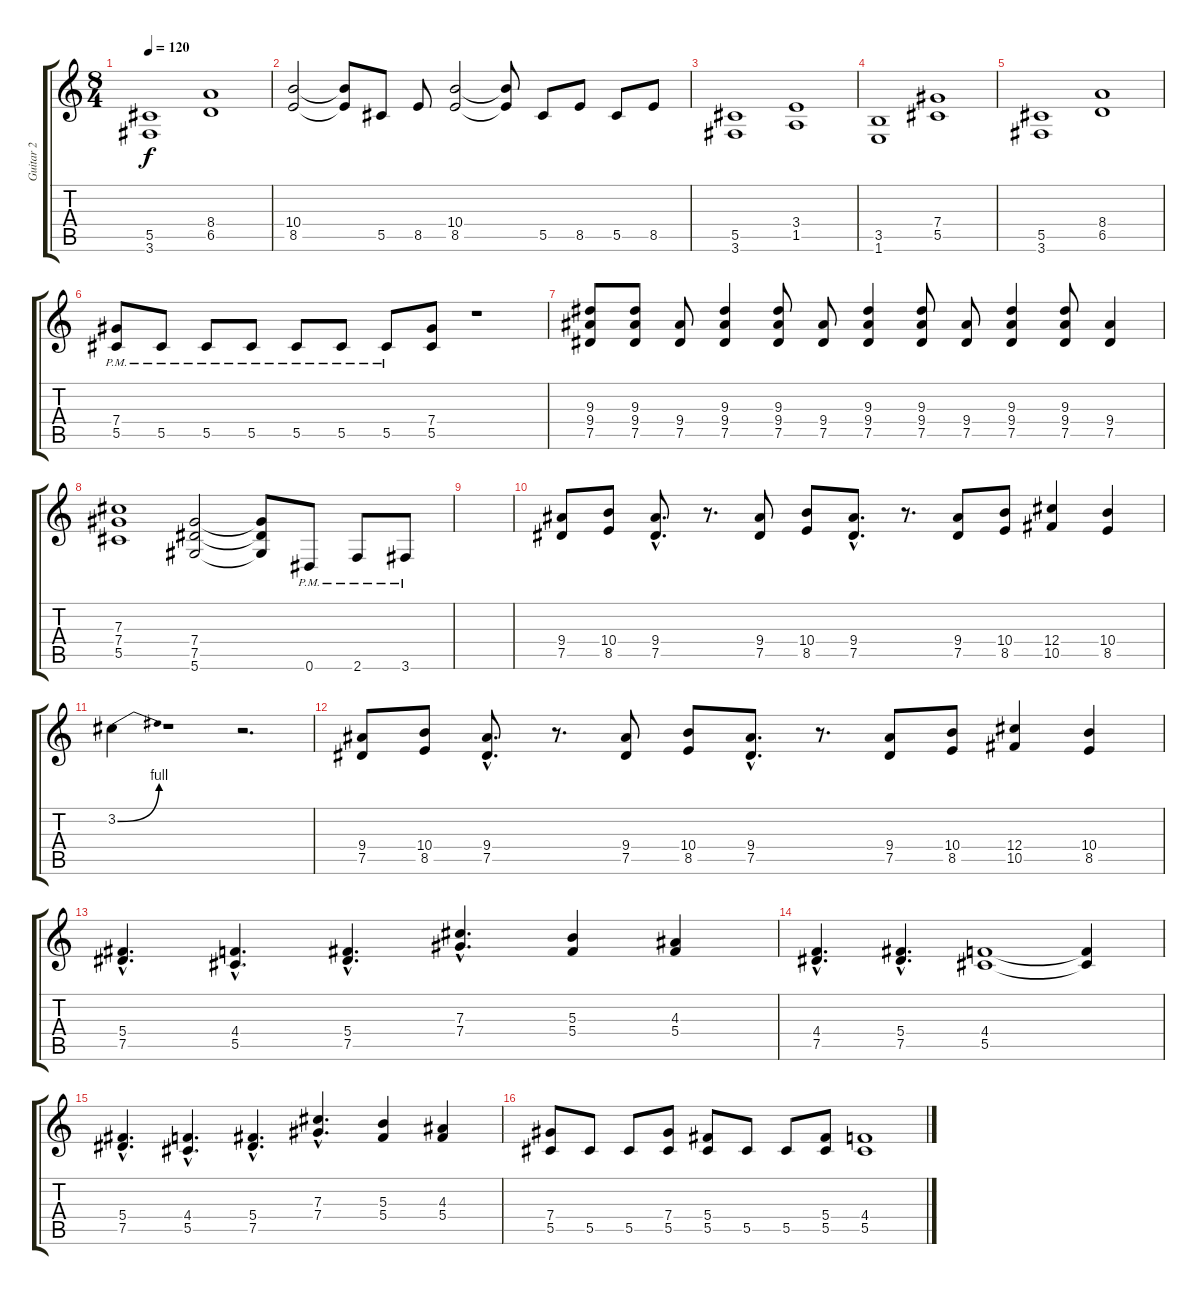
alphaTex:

\track ("Guitar 2" "Guitar 2") {instrument overdrivenguitar}
\staff {score tabs}
\tuning (Eb4 Bb3 Gb3 Db3 Ab2 Eb2) {hide}
\ts (8 4)
\tempo 120
\clef g2
\ks c
(5.5 3.6).1{dy f} (8.4 6.5).1 |
(10.4 8.5).2 (10.4{t} 8.5{t}).8 5.5.8 8.5.8 (10.4 8.5).2 (10.4{t} 8.5{t}).8 5.5.8 8.5.8 5.5.8 8.5.8 |
(5.5 3.6).1 (3.4 1.5).1 |
(3.5 1.6).1 (7.4 5.5).1 |
(5.5 3.6).1 (8.4 6.5).1 |
(7.4{pm} 5.5{pm}).8 5.5{pm}.8 5.5{pm}.8 5.5{pm}.8 5.5{pm}.8 5.5{pm}.8 5.5{pm}.8 (7.4 5.5).8 r.1 |
(9.3 9.4 7.5).8 (9.3 9.4 7.5).8 (9.4 7.5).8 (9.3 9.4 7.5).4 (9.3 9.4 7.5).8 (9.4 7.5).8 (9.3 9.4 7.5).4 (9.3 9.4 7.5).8 (9.4 7.5).8 (9.3 9.4 7.5).4 (9.3 9.4 7.5).8 (9.4 7.5).4 |
(7.3 7.4 5.5).1 (7.4 7.5 5.6).2 (7.4{t} 7.5{t} 5.6{t}).8 0.6{pm}.8 2.6{pm}.8 3.6{pm}.8 |
|
(9.4 7.5).8 (10.4 8.5).8 (9.4{hac} 7.5{hac}).8{d} r.8{d} (9.4 7.5).8 (10.4 8.5).8 (9.4{hac} 7.5{hac}).8{d} r.8{d} (9.4 7.5).8 (10.4 8.5).8 (12.4 10.5).4 (10.4 8.5).4 |
3.2{be (bend 0 0 60 4)}.4 r.1 r.2{d} |
(9.4 7.5).8 (10.4 8.5).8 (9.4{hac} 7.5{hac}).8{d} r.8{d} (9.4 7.5).8 (10.4 8.5).8 (9.4{hac} 7.5{hac}).8{d} r.8{d} (9.4 7.5).8 (10.4 8.5).8 (12.4 10.5).4 (10.4 8.5).4 |
(5.4{hac} 7.5{hac}).4{d} (4.4{hac} 5.5{hac}).4{d} (5.4{hac} 7.5{hac}).4{d} (7.3{hac} 7.4{hac}).4{d} (5.3 5.4).4 (4.3 5.4).4 |
(4.4{hac} 7.5{hac}).4{d} (5.4{hac} 7.5{hac}).4{d} (4.4 5.5).1 (4.4{t} 5.5{t}).4 |
(5.4{hac} 7.5{hac}).4{d} (4.4{hac} 5.5{hac}).4{d} (5.4{hac} 7.5{hac}).4{d} (7.3{hac} 7.4{hac}).4{d} (5.3 5.4).4 (4.3 5.4).4 |
(7.4 5.5).8 5.5.8 5.5.8 (7.4 5.5).8 (5.4 5.5).8 5.5.8 5.5.8 (5.4 5.5).8 (4.4 5.5).1
